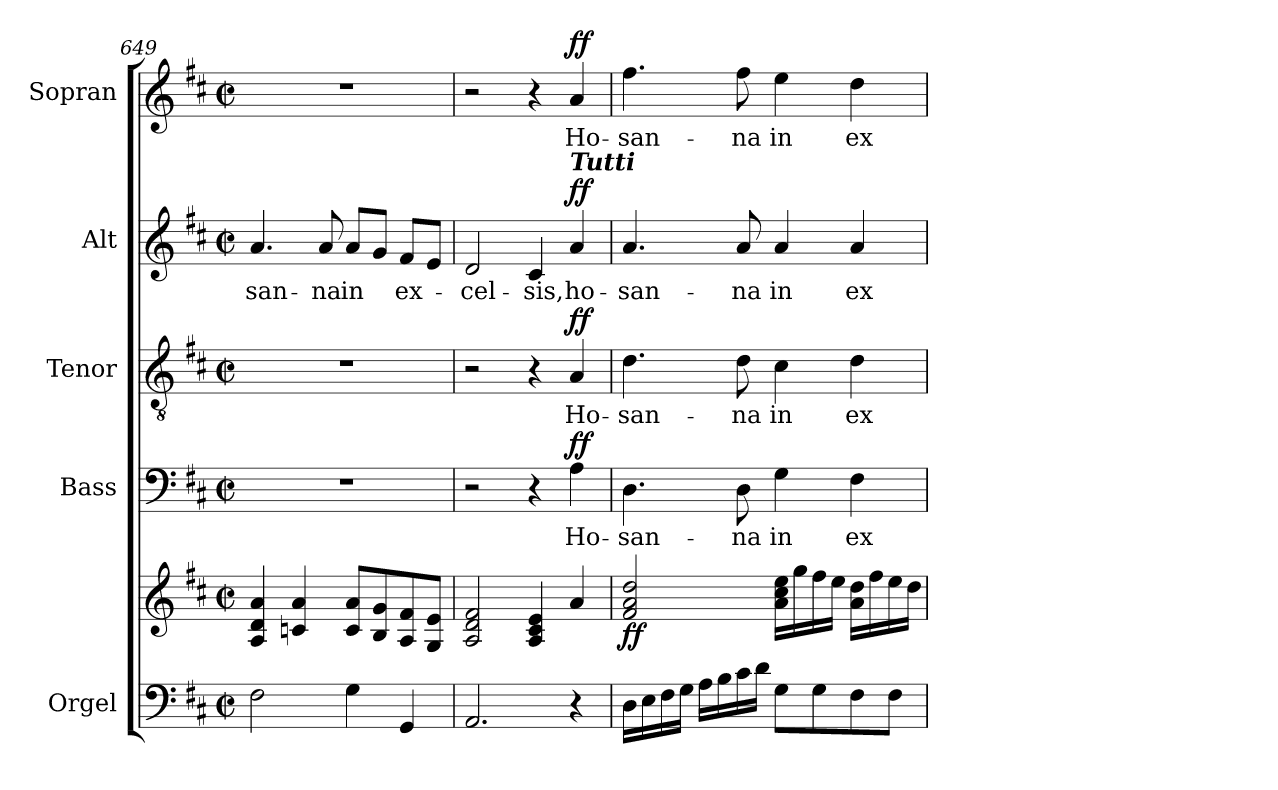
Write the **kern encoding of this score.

**kern	**kern	**dynam	**kern	**text	**dynam	**kern	**text	**dynam	**kern	**text	**dynam	**kern	**text	**dynam
*part5	*part5	*part5	*part4	*part4	*part4	*part3	*part3	*part3	*part2	*part2	*part2	*part1	*part1	*part1
*staff6	*staff5	*staff5/6	*staff4	*staff4	*staff4	*staff3	*staff3	*staff3	*staff2	*staff2	*staff2	*staff1	*staff1	*staff1
*I"Orgel	*	*	*I"Bass	*	*	*I"Tenor	*	*	*I"Alt	*	*	*I"Sopran	*	*
*I'Org.	*	*	*I'B.	*	*	*I'T.	*	*	*I'A.	*	*	*I'S.	*	*
!!LO:LB:g=z
*clefF4	*clefG2	*	*clefF4	*	*	*clefGv2	*	*	*clefG2	*	*	*clefG2	*	*
*k[f#c#]	*k[f#c#]	*	*k[f#c#]	*	*	*k[f#c#]	*	*	*k[f#c#]	*	*	*k[f#c#]	*	*
*D:	*D:	*	*D:	*	*	*D:	*	*	*D:	*	*	*D:	*	*
*M2/2	*M2/2	*	*M2/2	*	*	*M2/2	*	*	*M2/2	*	*	*M2/2	*	*
*met(c|)	*met(c|)	*	*met(c|)	*	*	*met(c|)	*	*	*met(c|)	*	*	*met(c|)	*	*
=649	=649	=649	=649	=649	=649	=649	=649	=649	=649	=649	=649	=649	=649	=649
!	!	!	!	!	!	!	!	!	!	!LO:LY:b	!	!	!	!
2F#\	4A/ 4d/ 4a/	.	1r	.	.	1r	.	.	4.a/	-san-	.	1r	.	.
.	4cn/ 4a/	.	.	.	.	.	.	.	.	.	.	.	.	.
!	!	!	!	!	!	!	!	!	!	!LO:LY:b	!	!	!	!
.	.	.	.	.	.	.	.	.	8a/	-na	.	.	.	.
!	!	!	!	!	!	!	!	!	!	!LO:LY:b	!	!	!	!
4G\	8c/ 8a/L	.	.	.	.	.	.	.	8a/L	in	.	.	.	.
.	8B/ 8g/	.	.	.	.	.	.	.	8g/J	.	.	.	.	.
!	!	!	!	!	!	!	!	!	!	!LO:LY:b	!	!	!	!
4GG/	8A/ 8f#/	.	.	.	.	.	.	.	8f#/L	ex-	.	.	.	.
.	8G/ 8e/J	.	.	.	.	.	.	.	8e/J	.	.	.	.	.
=650	=650	=650	=650	=650	=650	=650	=650	=650	=650	=650	=650	=650	=650	=650
!	!	!	!	!	!	!	!	!	!	!LO:LY:b	!	!	!	!
2.AA/	2A/ 2d/ 2f#/	.	2r	.	.	2r	.	.	2d/	-cel-	.	2r	.	.
!	!	!	!	!	!	!	!	!	!	!LO:LY:b	!	!	!	!
.	4A/ 4c#/ 4e/	.	4r	.	.	4r	.	.	4c#/	-sis,	.	4r	.	.
!	!	!	!	!	!	!	!	!	!LO:TX:a:Bi:t=Tutti	!	!	!	!	!
!	!	!	!	!LO:LY:b	!LO:DY:a	!	!LO:LY:b	!LO:DY:a	!	!LO:LY:b	!LO:DY:a	!	!LO:LY:b	!LO:DY:a
4r	4a/	.	4A\	Ho-	ff	4A/	Ho-	ff	4a/	ho-	ff	4a/	Ho-	ff
=651	=651	=651	=651	=651	=651	=651	=651	=651	=651	=651	=651	=651	=651	=651
!	!	!LO:DY:b	!	!LO:LY:b	!	!	!LO:LY:b	!	!	!LO:LY:b	!	!	!LO:LY:b	!
16D\LL	2f#/ 2a/ 2dd/	ff	4.D\	-san-	.	4.d\	-san-	.	4.a/	-san-	.	4.ff#\	-san-	.
16E\	.	.	.	.	.	.	.	.	.	.	.	.	.	.
16F#\	.	.	.	.	.	.	.	.	.	.	.	.	.	.
16G\JJ	.	.	.	.	.	.	.	.	.	.	.	.	.	.
16A\LL	.	.	.	.	.	.	.	.	.	.	.	.	.	.
16B\	.	.	.	.	.	.	.	.	.	.	.	.	.	.
!	!	!	!	!LO:LY:b	!	!	!LO:LY:b	!	!	!LO:LY:b	!	!	!LO:LY:b	!
16c#\	.	.	8D\	-na	.	8d\	-na	.	8a/	-na	.	8ff#\	-na	.
16d\JJ	.	.	.	.	.	.	.	.	.	.	.	.	.	.
!	!	!	!	!LO:LY:b	!	!	!LO:LY:b	!	!	!LO:LY:b	!	!	!LO:LY:b	!
8G\L	16a\ 16cc#\ 16ee\LL	.	4G\	in	.	4c#\	in	.	4a/	in	.	4ee\	in	.
.	16gg\	.	.	.	.	.	.	.	.	.	.	.	.	.
8G\	16ff#\	.	.	.	.	.	.	.	.	.	.	.	.	.
.	16ee\JJ	.	.	.	.	.	.	.	.	.	.	.	.	.
!	!	!	!	!LO:LY:b	!	!	!LO:LY:b	!	!	!LO:LY:b	!	!	!LO:LY:b	!
8F#\	16a\ 16dd\LL	.	4F#\	ex-	.	4d\	ex-	.	4a/	ex-	.	4dd\	ex-	.
.	16ff#\	.	.	.	.	.	.	.	.	.	.	.	.	.
8F#\J	16ee\	.	.	.	.	.	.	.	.	.	.	.	.	.
.	16dd\JJ	.	.	.	.	.	.	.	.	.	.	.	.	.
=	=	=	=	=	=	=	=	=	=	=	=	=	=	=
*-	*-	*-	*-	*-	*-	*-	*-	*-	*-	*-	*-	*-	*-	*-
